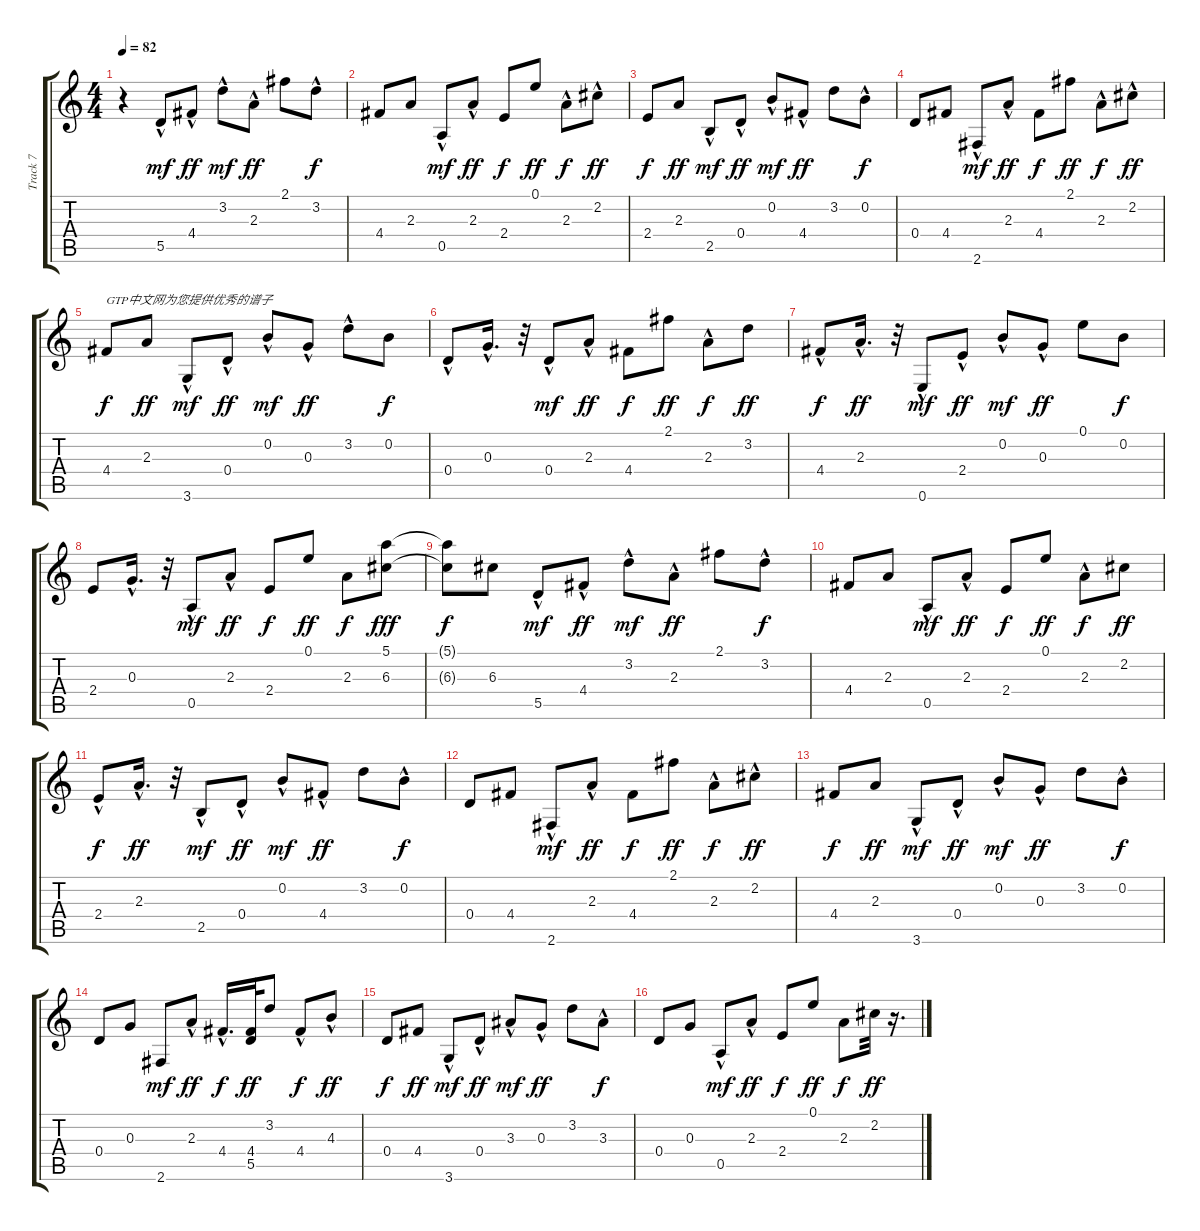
\track ("Track 7" "Track 7") {instrument acousticguitarsteel}
\staff {score tabs}
\tuning (E4 B3 G3 D3 A2 E2) {hide}
\ts (4 4)
\tempo 82
\clef g2
\ks c
r.4{dy mf instrument acousticguitarsteel} 5.5{hac}.8 4.4{hac}.8{dy ff} 3.2{hac}.8{dy mf} 2.3{hac}.8{dy ff} 2.1.8 3.2{hac}.8{dy f} |
4.4.8 2.3.8 0.5{hac}.8{dy mf} 2.3{hac}.8{dy ff} 2.4.8{dy f} 0.1.8{dy ff} 2.3{hac}.8{dy f} 2.2{hac}.8{dy ff} |
2.4.8{dy f} 2.3.8{dy ff} 2.5{hac}.8{dy mf} 0.4{hac}.8{dy ff} 0.2{hac}.8{dy mf} 4.4{hac}.8{dy ff} 3.2.8 0.2{hac}.8{dy f} |
0.4.8 4.4.8 2.6{hac}.8{dy mf} 2.3{hac}.8{dy ff} 4.4.8{dy f} 2.1.8{dy ff} 2.3{hac}.8{dy f} 2.2{hac}.8{dy ff} |
4.4.8{txt "GTP中文网为您提供优秀的谱子" dy f} 2.3.8{dy ff} 3.6{hac}.8{dy mf} 0.4{hac}.8{dy ff} 0.2{hac}.8{dy mf} 0.3{hac}.8{dy ff} 3.2{hac}.8 0.2.8{dy f} |
0.4{hac}.8 0.3{hac}.16{d} r.32 0.4{hac}.8{dy mf} 2.3{hac}.8{dy ff} 4.4.8{dy f} 2.1.8{dy ff} 2.3{hac}.8{dy f} 3.2.8{dy ff} |
4.4{hac}.8{dy f} 2.3{hac}.16{d dy ff} r.32 0.6{hac}.8{dy mf} 2.4{hac}.8{dy ff} 0.2{hac}.8{dy mf} 0.3{hac}.8{dy ff} 0.1.8 0.2.8{dy f} |
2.4.8 0.3{hac}.16{d} r.32 0.5{hac}.8{dy mf} 2.3{hac}.8{dy ff} 2.4.8{dy f} 0.1.8{dy ff} 2.3.8{dy f} (5.1 6.3).8{dy fff} |
(5.1{t} 6.3{t}).8{dy f} 6.3.8 5.5{hac}.8{dy mf} 4.4{hac}.8{dy ff} 3.2{hac}.8{dy mf} 2.3{hac}.8{dy ff} 2.1.8 3.2{hac}.8{dy f} |
4.4.8 2.3.8 0.5{hac}.8{dy mf} 2.3{hac}.8{dy ff} 2.4.8{dy f} 0.1.8{dy ff} 2.3{hac}.8{dy f} 2.2.8{dy ff} |
2.4{hac}.8{dy f} 2.3{hac}.16{d dy ff} r.32 2.5{hac}.8{dy mf} 0.4{hac}.8{dy ff} 0.2{hac}.8{dy mf} 4.4{hac}.8{dy ff} 3.2.8 0.2{hac}.8{dy f} |
0.4.8 4.4.8 2.6{hac}.8{dy mf} 2.3{hac}.8{dy ff} 4.4.8{dy f} 2.1.8{dy ff} 2.3{hac}.8{dy f} 2.2{hac}.8{dy ff} |
4.4.8{dy f} 2.3.8{dy ff} 3.6{hac}.8{dy mf} 0.4{hac}.8{dy ff} 0.2{hac}.8{dy mf} 0.3{hac}.8{dy ff} 3.2.8 0.2{hac}.8{dy f} |
0.4.8 0.3.8 2.6.8{dy mf} 2.3{hac}.8{dy ff} 4.4{hac}.16{d dy f} (4.4 5.5).32{dy ff} 3.2.8 4.4{hac}.8{dy f} 4.3{hac}.8{dy ff} |
0.4.8{dy f} 4.4.8{dy ff} 3.6{hac}.8{dy mf} 0.4{hac}.8{dy ff} 3.3{hac}.8{dy mf} 0.3{hac}.8{dy ff} 3.2.8 3.3{hac}.8{dy f} |
0.4.8 0.3.8 0.5{hac}.8{dy mf} 2.3{hac}.8{dy ff} 2.4.8{dy f} 0.1.8{dy ff} 2.3.8{dy f} 2.2.32{dy ff} r.16{d}
